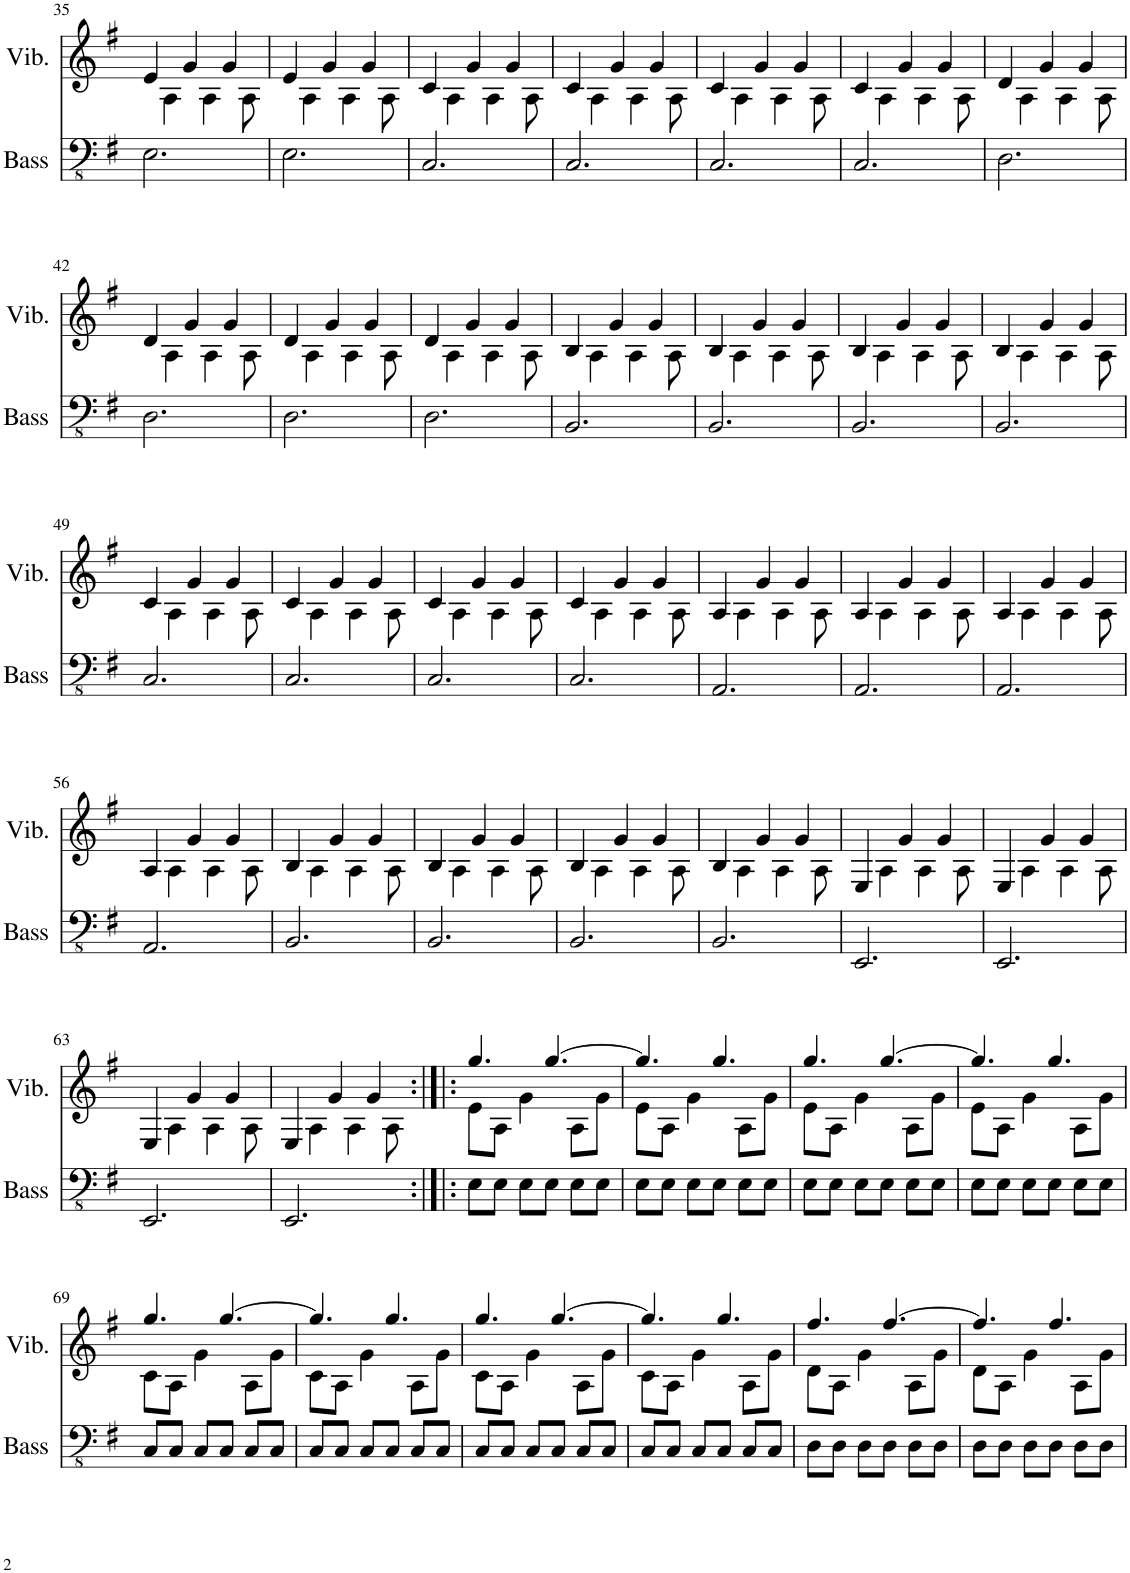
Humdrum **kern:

**kern	**kern
*part2	*part1
*staff2	*staff1
*I"Acoustic Bass	*I"Vibraphone
*I'Bass	*I'Vib.
!!LO:PB:g=z
*clefFv4	*clefG2
*k[f#]	*k[f#]
*M3/4	*M3/4
=35	=35
*	*^
2.EE\	4e/	8ryy
.	.	4A\
.	4g/	.
.	.	4A\
.	4g/	.
.	.	8A\
=36	=36	=36
2.EE\	4e/	8ryy
.	.	4A\
.	4g/	.
.	.	4A\
.	4g/	.
.	.	8A\
=37	=37	=37
2.CC/	4c/	8ryy
.	.	4A\
.	4g/	.
.	.	4A\
.	4g/	.
.	.	8A\
=38	=38	=38
2.CC/	4c/	8ryy
.	.	4A\
.	4g/	.
.	.	4A\
.	4g/	.
.	.	8A\
=39	=39	=39
2.CC/	4c/	8ryy
.	.	4A\
.	4g/	.
.	.	4A\
.	4g/	.
.	.	8A\
=40	=40	=40
2.CC/	4c/	8ryy
.	.	4A\
.	4g/	.
.	.	4A\
.	4g/	.
.	.	8A\
=41	=41	=41
2.DD\	4d/	8ryy
.	.	4A\
.	4g/	.
.	.	4A\
.	4g/	.
.	.	8A\
!!LO:LB:g=z	!!
=42	=42	=42
2.DD\	4d/	8ryy
.	.	4A\
.	4g/	.
.	.	4A\
.	4g/	.
.	.	8A\
=43	=43	=43
2.DD\	4d/	8ryy
.	.	4A\
.	4g/	.
.	.	4A\
.	4g/	.
.	.	8A\
=44	=44	=44
2.DD\	4d/	8ryy
.	.	4A\
.	4g/	.
.	.	4A\
.	4g/	.
.	.	8A\
=45	=45	=45
2.BBB/	4B/	8ryy
.	.	4A\
.	4g/	.
.	.	4A\
.	4g/	.
.	.	8A\
=46	=46	=46
2.BBB/	4B/	8ryy
.	.	4A\
.	4g/	.
.	.	4A\
.	4g/	.
.	.	8A\
=47	=47	=47
2.BBB/	4B/	8ryy
.	.	4A\
.	4g/	.
.	.	4A\
.	4g/	.
.	.	8A\
=48	=48	=48
2.BBB/	4B/	8ryy
.	.	4A\
.	4g/	.
.	.	4A\
.	4g/	.
.	.	8A\
!!LO:LB:g=z	!!
=49	=49	=49
2.CC/	4c/	8ryy
.	.	4A\
.	4g/	.
.	.	4A\
.	4g/	.
.	.	8A\
=50	=50	=50
2.CC/	4c/	8ryy
.	.	4A\
.	4g/	.
.	.	4A\
.	4g/	.
.	.	8A\
=51	=51	=51
2.CC/	4c/	8ryy
.	.	4A\
.	4g/	.
.	.	4A\
.	4g/	.
.	.	8A\
=52	=52	=52
2.CC/	4c/	8ryy
.	.	4A\
.	4g/	.
.	.	4A\
.	4g/	.
.	.	8A\
=53	=53	=53
2.AAA/	4A/	8ryy
.	.	4A\
.	4g/	.
.	.	4A\
.	4g/	.
.	.	8A\
=54	=54	=54
2.AAA/	4A/	8ryy
.	.	4A\
.	4g/	.
.	.	4A\
.	4g/	.
.	.	8A\
=55	=55	=55
2.AAA/	4A/	8ryy
.	.	4A\
.	4g/	.
.	.	4A\
.	4g/	.
.	.	8A\
!!LO:LB:g=z	!!
=56	=56	=56
2.AAA/	4A/	8ryy
.	.	4A\
.	4g/	.
.	.	4A\
.	4g/	.
.	.	8A\
=57	=57	=57
2.BBB/	4B/	8ryy
.	.	4A\
.	4g/	.
.	.	4A\
.	4g/	.
.	.	8A\
=58	=58	=58
2.BBB/	4B/	8ryy
.	.	4A\
.	4g/	.
.	.	4A\
.	4g/	.
.	.	8A\
=59	=59	=59
2.BBB/	4B/	8ryy
.	.	4A\
.	4g/	.
.	.	4A\
.	4g/	.
.	.	8A\
=60	=60	=60
2.BBB/	4B/	8ryy
.	.	4A\
.	4g/	.
.	.	4A\
.	4g/	.
.	.	8A\
=61	=61	=61
2.EEE/	4E/	8ryy
.	.	4A\
.	4g/	.
.	.	4A\
.	4g/	.
.	.	8A\
=62	=62	=62
2.EEE/	4E/	8ryy
.	.	4A\
.	4g/	.
.	.	4A\
.	4g/	.
.	.	8A\
!!LO:LB:g=z	!!
=63	=63	=63
2.EEE/	4E/	8ryy
.	.	4A\
.	4g/	.
.	.	4A\
.	4g/	.
.	.	8A\
=64	=64	=64
2.EEE/	4E/	8ryy
.	.	4A\
.	4g/	.
.	.	4A\
.	4g/	.
.	.	8A\
=65:|!|:	=65:|!|:	=65:|!|:
8EE\L	4.gg/	8e\L
8EE\J	.	8A\J
8EE\L	.	4g\
8EE\J	[4.gg/	.
8EE\L	.	8A\L
8EE\J	.	8g\J
=66	=66	=66
8EE\L	4.gg/]	8e\L
8EE\J	.	8A\J
8EE\L	.	4g\
8EE\J	4.gg/	.
8EE\L	.	8A\L
8EE\J	.	8g\J
=67	=67	=67
8EE\L	4.gg/	8e\L
8EE\J	.	8A\J
8EE\L	.	4g\
8EE\J	[4.gg/	.
8EE\L	.	8A\L
8EE\J	.	8g\J
=68	=68	=68
8EE\L	4.gg/]	8e\L
8EE\J	.	8A\J
8EE\L	.	4g\
8EE\J	4.gg/	.
8EE\L	.	8A\L
8EE\J	.	8g\J
!!LO:LB:g=z	!!
=69	=69	=69
8CC/L	4.gg/	8c\L
8CC/J	.	8A\J
8CC/L	.	4g\
8CC/J	[4.gg/	.
8CC/L	.	8A\L
8CC/J	.	8g\J
=70	=70	=70
8CC/L	4.gg/]	8c\L
8CC/J	.	8A\J
8CC/L	.	4g\
8CC/J	4.gg/	.
8CC/L	.	8A\L
8CC/J	.	8g\J
=71	=71	=71
8CC/L	4.gg/	8c\L
8CC/J	.	8A\J
8CC/L	.	4g\
8CC/J	[4.gg/	.
8CC/L	.	8A\L
8CC/J	.	8g\J
=72	=72	=72
8CC/L	4.gg/]	8c\L
8CC/J	.	8A\J
8CC/L	.	4g\
8CC/J	4.gg/	.
8CC/L	.	8A\L
8CC/J	.	8g\J
=73	=73	=73
8DD\L	4.ff#/	8d\L
8DD\J	.	8A\J
8DD\L	.	4g\
8DD\J	[4.ff#/	.
8DD\L	.	8A\L
8DD\J	.	8g\J
=74	=74	=74
8DD\L	4.ff#/]	8d\L
8DD\J	.	8A\J
8DD\L	.	4g\
8DD\J	4.ff#/	.
8DD\L	.	8A\L
8DD\J	.	8g\J
*	*v	*v
=	=
*-	*-
